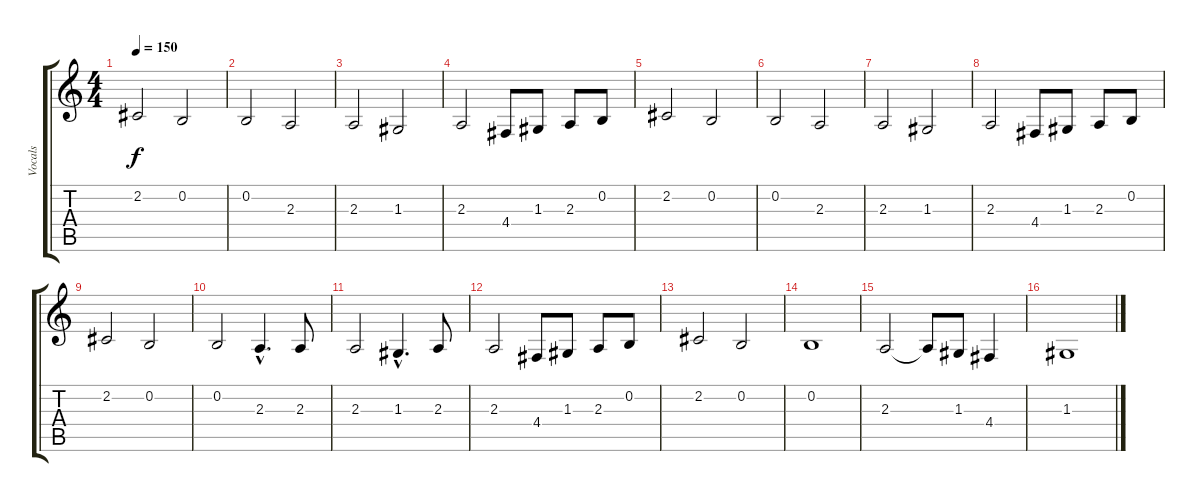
\track ("Vocals" "Vocals") {instrument lead3calliope}
\staff {score tabs}
\tuning (E4 B3 G3 D3 A2 E2) {hide}
\ts (4 4)
\tempo 150
\clef g2
\ks c
2.2.2{dy f} 0.2.2 |
0.2.2 2.3.2 |
2.3.2 1.3.2 |
2.3.2 4.4.8 1.3.8 2.3.8 0.2.8 |
2.2.2 0.2.2 |
0.2.2 2.3.2 |
2.3.2 1.3.2 |
2.3.2 4.4.8 1.3.8 2.3.8 0.2.8 |
2.2.2 0.2.2 |
0.2.2 2.3{hac}.4{d} 2.3.8 |
2.3.2 1.3{hac}.4{d} 2.3.8 |
2.3.2 4.4.8 1.3.8 2.3.8 0.2.8 |
2.2.2 0.2.2 |
0.2.1 |
2.3.2 2.3{t}.8 1.3.8 4.4.4 |
1.3.1
